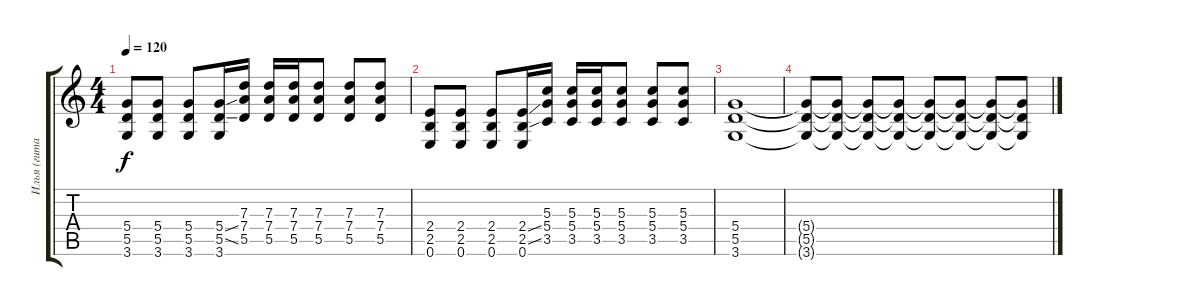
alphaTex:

\track ("Илья (гитара)" "Илья (гита") {instrument distortionguitar}
\staff {score tabs}
\tuning (E4 B3 G3 D3 A2 E2) {hide}
\ts (4 4)
\tempo 120
\clef g2
\ks c
(5.4 5.5 3.6).8{dy f} (5.4 5.5 3.6).8 (5.4 5.5 3.6).8 (5.4{ss} 5.5{ss} 3.6).16 (7.3 7.4 5.5).16 (7.3 7.4 5.5).16 (7.3 7.4 5.5).16 (7.3 7.4 5.5).8 (7.3 7.4 5.5).8 (7.3 7.4 5.5).8 |
(2.4 2.5 0.6).8 (2.4 2.5 0.6).8 (2.4 2.5 0.6).8 (2.4{ss} 2.5{ss} 0.6).16 (5.3 5.4 3.5).16 (5.3 5.4 3.5).16 (5.3 5.4 3.5).16 (5.3 5.4 3.5).8 (5.3 5.4 3.5).8 (5.3 5.4 3.5).8 |
(5.4 5.5 3.6).1 |
(5.4{t} 5.5{t} 3.6{t}).8 (5.4{t} 5.5{t} 3.6{t}).8{volume 14} (5.4{t} 5.5{t} 3.6{t}).8{volume 12} (5.4{t} 5.5{t} 3.6{t}).8{volume 10} (5.4{t} 5.5{t} 3.6{t}).8{volume 8} (5.4{t} 5.5{t} 3.6{t}).8{volume 6} (5.4{t} 5.5{t} 3.6{t}).8{volume 4} (5.4{t} 5.5{t} 3.6{t}).8{volume 2}
